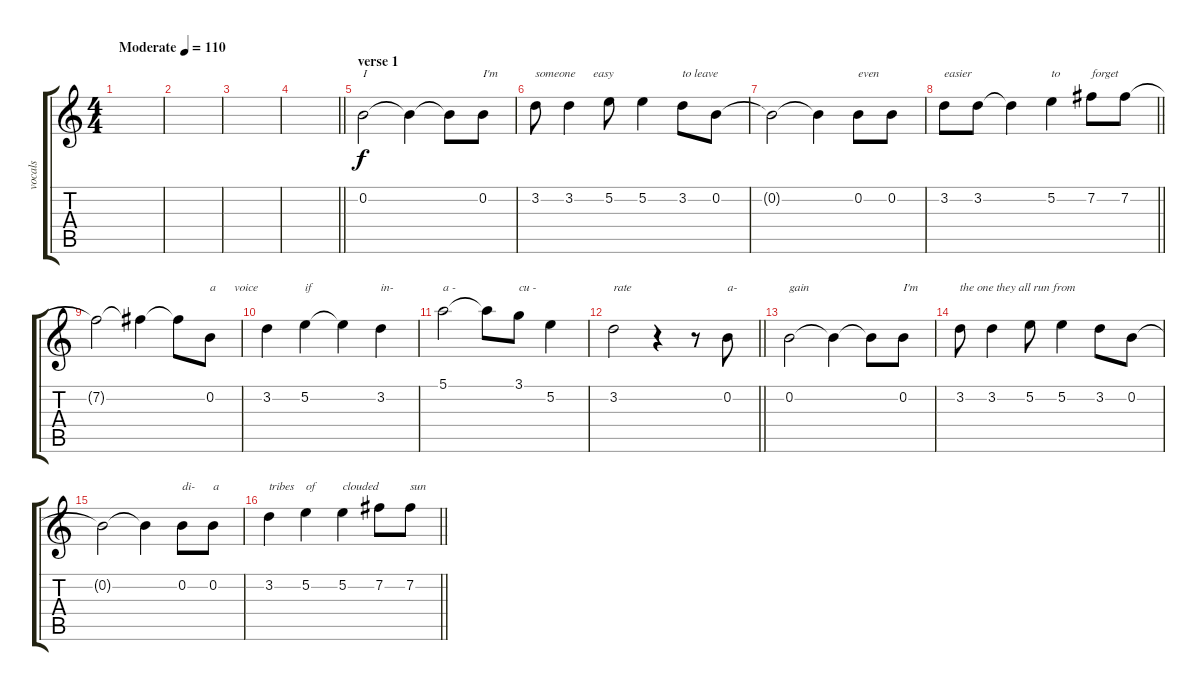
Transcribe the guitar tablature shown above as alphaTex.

\track ("vocals" "vocals") {instrument electricguitarjazz}
\staff {score tabs}
\tuning (E4 B3 G3 D3 A2 E2) {hide}
\ts (4 4)
\tempo (110 "Moderate")
\clef g2
\ks c
|
|
|
\barLineRight lightlight
|
\section ("" "verse 1")
0.2.2{txt "I"} 0.2{t}.4 0.2{t}.8 0.2.8{txt "I'm"} |
3.2.8{txt "someone      easy"} 3.2.4 5.2.8 5.2.4 3.2.8{txt "to leave"} 0.2.8 |
0.2{t}.2 0.2{t}.4 0.2.8{txt "even "} 0.2.8 |
\barLineRight lightlight
3.2.8{txt "easier"} 3.2.8 3.2{t}.4 5.2.4{txt "to"} 7.2.8{txt "forget"} 7.2.8 |
7.2{t}.2 7.2{t}.4 7.2{t}.8 0.2.8{txt "a      voice"} |
3.2.4 5.2.4{txt "if"} 5.2{t}.4 3.2.4{txt "in-"} |
5.1.2{txt "a -"} 5.1{t}.8 3.1.8{txt "cu - "} 5.2.4 |
\barLineRight lightlight
3.2.2{txt "rate"} r.4 r.8 0.2.8{txt "a-"} |
0.2.2{txt "gain"} 0.2{t}.4 0.2{t}.8 0.2.8{txt "I'm"} |
3.2.8{txt "the one they all run from"} 3.2.4 5.2.8 5.2.4 3.2.8 0.2.8 |
0.2{t}.2 0.2{t}.4 0.2.8{txt "di-"} 0.2.8{txt "a"} |
\barLineRight lightlight
3.2.4{txt "tribes"} 5.2.4{txt "of"} 5.2.4{txt "clouded"} 7.2.8 7.2.8{txt "sun"}
